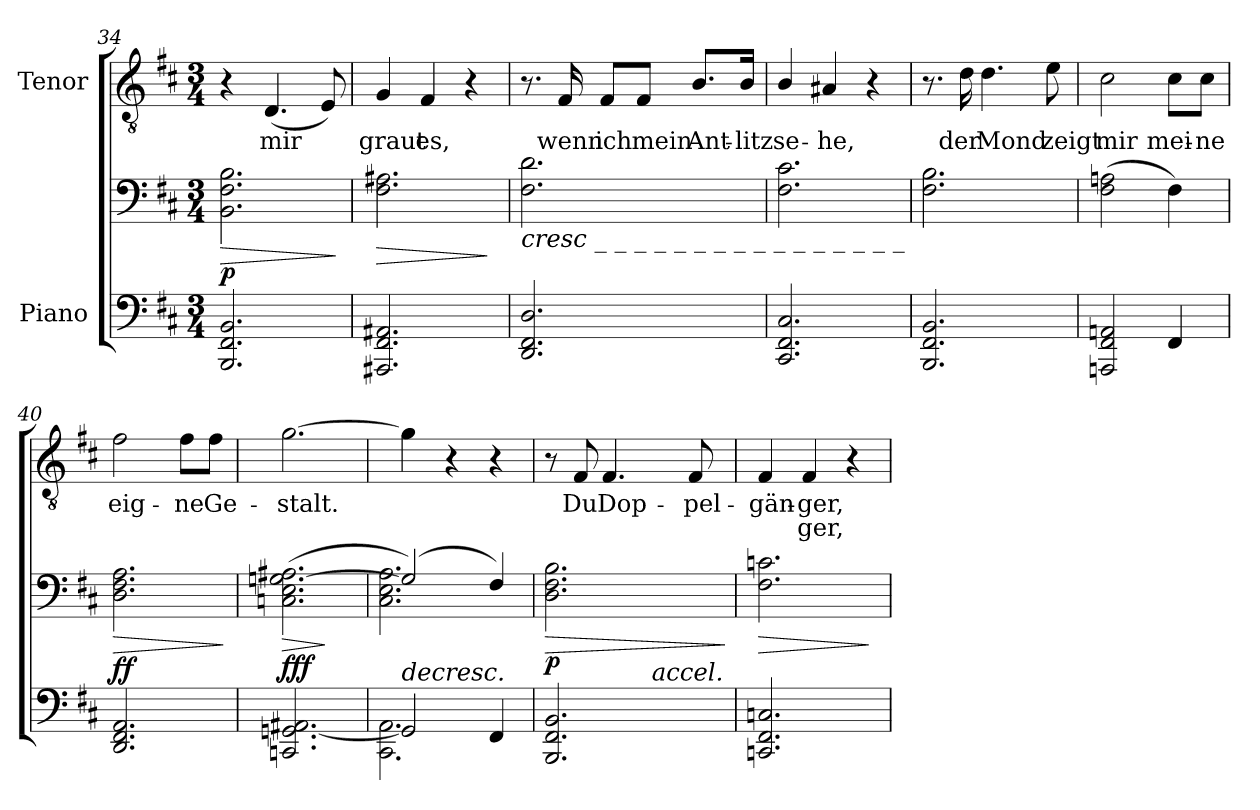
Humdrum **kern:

**kern	**kern	**dynam	**kern	**text	**text
*part2	*part2	*part2	*part1	*part1	*part1
*staff3	*staff2	*staff2/3	*staff1	*staff1	*staff1
*I"Piano	*	*	*I"Tenor	*	*
*clefF4	*clefF4	*	*clefGv2	*	*
*	*	*	*ITrd7c12	*	*
*k[f#c#]	*k[f#c#]	*	*k[f#c#]	*	*
*D:	*D:	*	*D:	*	*
*M3/4	*M3/4	*	*M3/4	*	*
=34	=34	=34	=34	=34	=34
!	!	!LO:HP:b	!	!	!
2.BBBi/ 2.FF#i 2.BBi	2.BBi\ 2.F#i 2.Bi	> p	4r	.	.
!	!	!	!	!LO:LY:b:color=#000000	!
.	.	.	(4.DDi/	mir	.
.	.	.	8EEi/)	.	.
.	.	]	.	.	.
=35	=35	=35	=35	=35	=35
!	!	!LO:HP:b	!	!	!
!	!	!	!	!LO:LY:b:color=#000000	!
2.AAA#Xi/ 2.FF#i 2.AA#Xi	2.F#i\ 2.A#Xi	>	4GGi/	graut	.
!	!	!	!	!LO:LY:b:color=#000000	!
.	.	.	4FF#i/	es,	.
.	.	.	4r	.	.
.	.	]	.	.	.
=36	=36	=36	=36	=36	=36
!	!LO:TX:b:i:t=cresc _ _ _ _ _ _ _ _ _ _ _ _ _ _ _ _	!	!	!	!
2.DDi/ 2.FF#i 2.Di	2.F#i\ 2.di	.	8.r	.	.
!	!	!	!	!LO:LY:b:color=#000000	!
.	.	.	16FF#i/	wenn	.
!	!	!	!	!LO:LY:b:color=#000000	!
.	.	.	8FF#i/L	ich	.
!	!	!	!	!LO:LY:b:color=#000000	!
.	.	.	8FF#i/J	mein	.
!	!	!	!	!LO:LY:b:color=#000000	!
.	.	.	8.BBi/L	Ant-	.
!	!	!	!	!LO:LY:b:color=#000000	!
.	.	.	16BBi/Jk	-litz	.
=37	=37	=37	=37	=37	=37
!	!	!	!	!LO:LY:b:color=#000000	!
2.CC#i/ 2.FF#i 2.C#i	2.F#i\ 2.c#i	.	4BBi/	se-	.
!	!	!	!	!LO:LY:b:color=#000000	!
.	.	.	4AA#Xi/	-he,	.
.	.	.	4r	.	.
!!LO:LB:g=z
=38	=38	=38	=38	=38	=38
2.BBBi/ 2.FF#i 2.BBi	2.F#i\ 2.Bi	.	8.r	.	.
!	!	!	!	!LO:LY:b:color=#000000	!
.	.	.	16Di\	der	.
!	!	!	!	!LO:LY:b:color=#000000	!
.	.	.	4.Di\	Mond	.
!	!	!	!	!LO:LY:b:color=#000000	!
.	.	.	8Ei\	zeigt	.
=39	=39	=39	=39	=39	=39
!	!	!	!	!LO:LY:b:color=#000000	!
2AAAni/ 2FF#i 2AAni	(2F#i\ 2Ani	.	2C#i\	mir	.
!	!	!	!	!LO:LY:b:color=#000000	!
4FF#i/	4F#i\)	.	8C#i\L	mei-	.
!	!	!	!	!LO:LY:b:color=#000000	!
.	.	.	8C#i\J	-ne	.
=40	=40	=40	=40	=40	=40
!	!	!LO:HP:b	!	!	!
!	!	!	!	!LO:LY:b:color=#000000	!
2.DDi/ 2.FF#i 2.AAi	2.Di\ 2.F#i 2.Ai	> ff	2F#i\	eig-	.
!	!	!	!	!LO:LY:b:color=#000000	!
.	.	.	8F#i\L	-ne	.
!	!	!	!	!LO:LY:b:color=#000000	!
.	.	.	8F#i\J	Ge-	.
.	.	]	.	.	.
=41	=41	=41	=41	=41	=41
!	!	!LO:HP:b	!	!	!
!	!	!	!	!LO:LY:b:color=#000000	!
2.CCni/ [2.GGni 2.AA#Xi	(2.Cni\ 2.Ei [2.Gni 2.A#Xi	> fff	[2.Gi\	-stalt.	.
.	.	]	.	.	.
=42	=42	=42	=42	=42	=42
*^	*^	*	*	*	*
!LO:TX:a:i:t=decresc.	!	!	!	!	!	!	!
2GGi/]	2.CC#i\ 2.AAi	(2Gi/])	2.C#i\ 2.Ei 2.Ai	.	4Gi\]	.	.
.	.	.	.	.	4r	.	.
4FF#i/	.	4F#i/)	.	.	4r	.	.
*	*	*v	*v	*	*	*	*
=43	=43	=43	=43	=43	=43	=43
!	!	!	!LO:HP:b	!	!	!
2.BBBi/ 2.FF#i 2.BBi	4ryy	2.Di\ 2.F#i 2.Bi	> p	8r	.	.
!	!	!	!	!	!LO:LY:b:color=#000000	!
.	.	.	.	8FF#i/	Du	.
!	!	!	!	!	!LO:LY:b:color=#000000	!
.	8ryy	.	.	4.FF#i/	Dop-	.
.	16ryy	.	.	.	.	.
.	1024ryy	.	.	.	.	.
!	!LO:TX:a:i:t=accel.	!	!	!	!	!
.	4ryy	.	.	.	.	.
!	!	!	!	!	!LO:LY:b:color=#000000	!
.	.	.	.	8FF#i/	-pel-	.
.	32ryy	.	.	.	.	.
.	64ryy	.	.	.	.	.
.	128...ryy	.	.	.	.	.
.	.	.	]	.	.	.
!!LO:PB:g=z
=44	=44	=44	=44	=44	=44	=44
!	!	!	!LO:HP:b	!	!	!
*v	*v	*	*	*	*	*
*^	*	*	*	*	*
!	!	!	!	!	!LO:LY:b:color=#000000	!
*v	*v	*	*	*	*	*
2.CCni/ 2.FF#i 2.Cni	2.F#i\ 2.cni	>	4FF#i/	-gän-	.
!	!	!	!	!LO:LY:b:color=#000000	!LO:LY:b:color=#000000
.	.	.	4FF#i/	-ger,	ger,
.	.	.	4r	.	.
.	.	]	.	.	.
=	=	=	=	=	=
*-	*-	*-	*-	*-	*-
